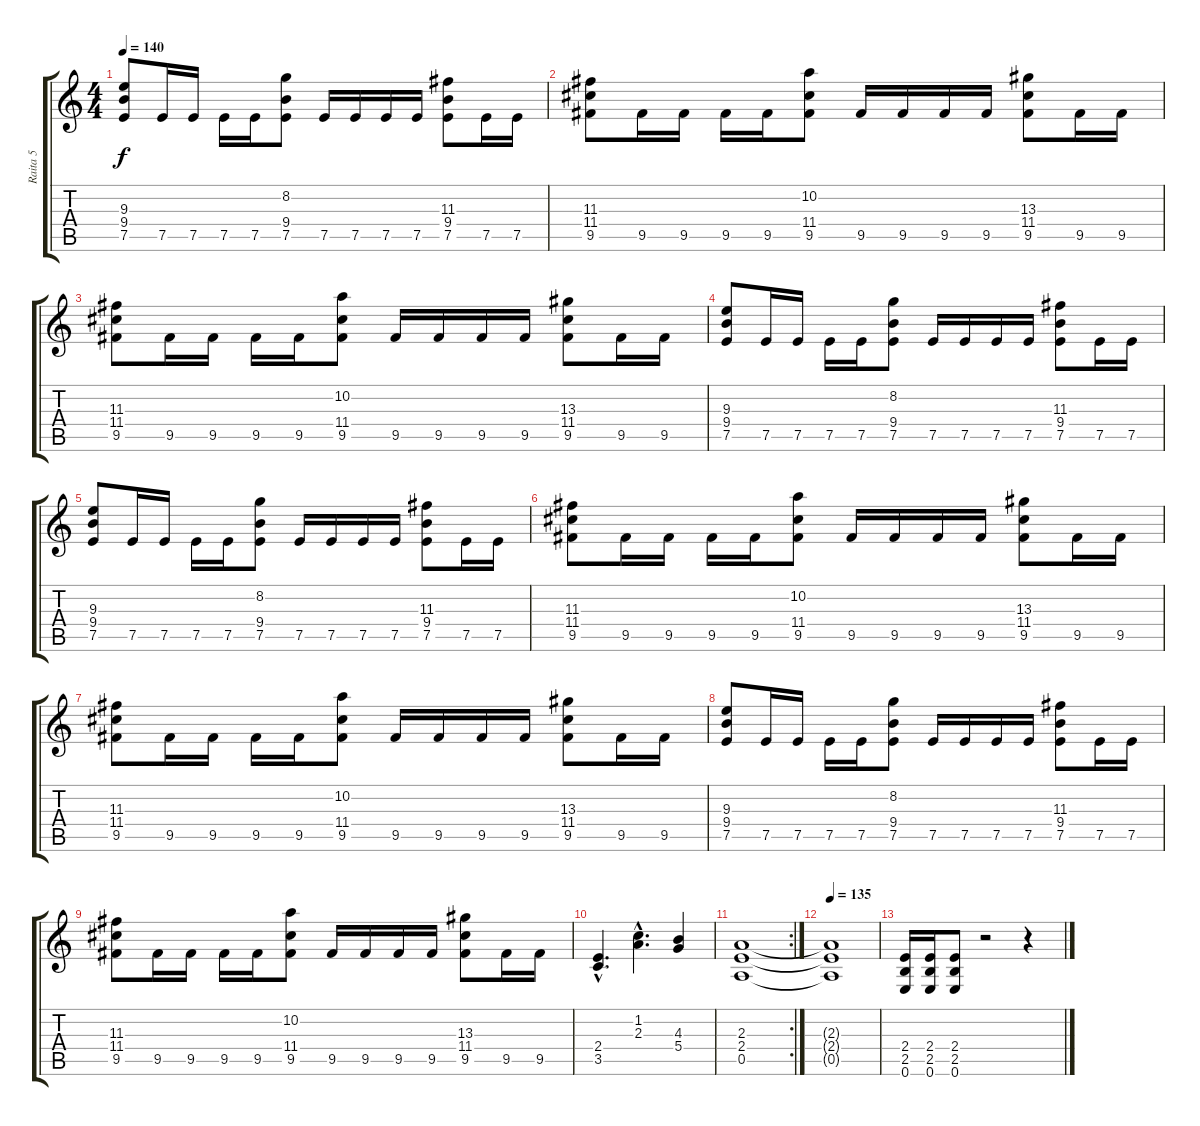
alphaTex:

\track ("Raita 5" "Raita 5") {instrument distortionguitar}
\staff {score tabs}
\tuning (E4 B3 G3 D3 A2 E2) {hide}
\ts (4 4)
\tempo 140
\clef g2
\ks c
(9.3 9.4 7.5).8{dy f} 7.5.16 7.5.16 7.5.16 7.5.16 (8.2 9.4 7.5).8 7.5.16 7.5.16 7.5.16 7.5.16 (11.3 9.4 7.5).8 7.5.16 7.5.16 |
(11.3 11.4 9.5).8 9.5.16 9.5.16 9.5.16 9.5.16 (10.2 11.4 9.5).8 9.5.16 9.5.16 9.5.16 9.5.16 (13.3 11.4 9.5).8 9.5.16 9.5.16 |
(11.3 11.4 9.5).8 9.5.16 9.5.16 9.5.16 9.5.16 (10.2 11.4 9.5).8 9.5.16 9.5.16 9.5.16 9.5.16 (13.3 11.4 9.5).8 9.5.16 9.5.16 |
(9.3 9.4 7.5).8 7.5.16 7.5.16 7.5.16 7.5.16 (8.2 9.4 7.5).8 7.5.16 7.5.16 7.5.16 7.5.16 (11.3 9.4 7.5).8 7.5.16 7.5.16 |
(9.3 9.4 7.5).8 7.5.16 7.5.16 7.5.16 7.5.16 (8.2 9.4 7.5).8 7.5.16 7.5.16 7.5.16 7.5.16 (11.3 9.4 7.5).8 7.5.16 7.5.16 |
(11.3 11.4 9.5).8 9.5.16 9.5.16 9.5.16 9.5.16 (10.2 11.4 9.5).8 9.5.16 9.5.16 9.5.16 9.5.16 (13.3 11.4 9.5).8 9.5.16 9.5.16 |
(11.3 11.4 9.5).8 9.5.16 9.5.16 9.5.16 9.5.16 (10.2 11.4 9.5).8 9.5.16 9.5.16 9.5.16 9.5.16 (13.3 11.4 9.5).8 9.5.16 9.5.16 |
(9.3 9.4 7.5).8 7.5.16 7.5.16 7.5.16 7.5.16 (8.2 9.4 7.5).8 7.5.16 7.5.16 7.5.16 7.5.16 (11.3 9.4 7.5).8 7.5.16 7.5.16 |
(11.3 11.4 9.5).8 9.5.16 9.5.16 9.5.16 9.5.16 (10.2 11.4 9.5).8 9.5.16 9.5.16 9.5.16 9.5.16 (13.3 11.4 9.5).8 9.5.16 9.5.16 |
(2.4{hac} 3.5{hac}).4{d} (1.2{hac} 2.3{hac}).4{d} (4.3 5.4).4 |
\rc 2
(2.3 2.4 0.5).1 |
\tempo 135
(2.3{t} 2.4{t} 0.5{t}).1 |
(2.4 2.5 0.6).16 (2.4 2.5 0.6).16 (2.4 2.5 0.6).8 r.2 r.4
